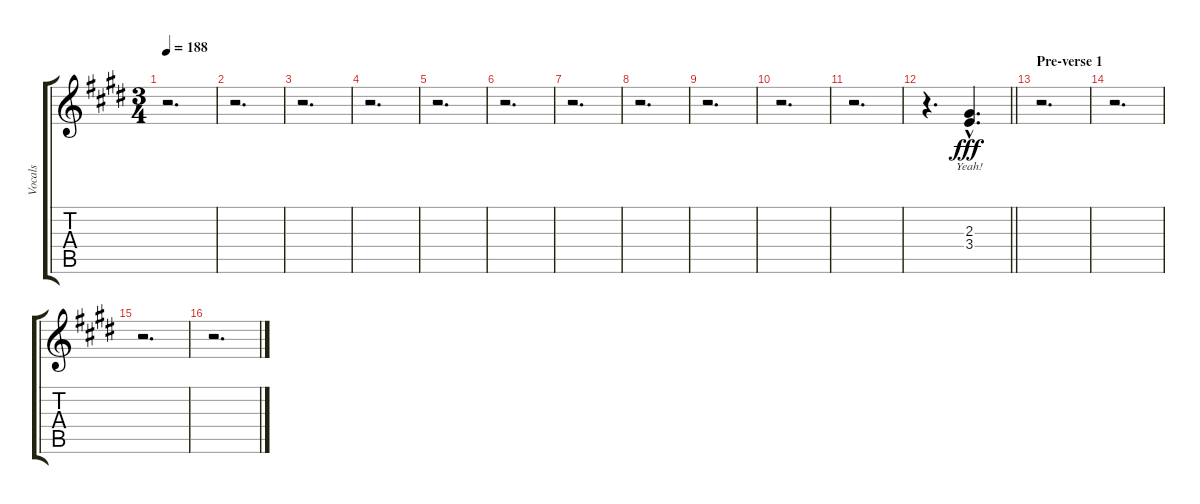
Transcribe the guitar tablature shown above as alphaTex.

\track ("Vocals" "Vocals") {instrument distortionguitar}
\staff {score tabs}
\tuning (Eb4 Bb3 Gb3 Db3 Ab2 Eb2) {hide}
\ts (3 4)
\tempo 188
\clef g2
\ks e
r.2{d dy fff} |
r.2{d} |
r.2{d} |
r.2{d} |
r.2{d} |
r.2{d} |
r.2{d} |
r.2{d} |
r.2{d} |
r.2{d} |
r.2{d} |
\barLineRight lightlight
r.4{d instrument gunshot} (2.3{hac} 3.4{hac}).4{d lyrics (0 "Yeah!") lyrics (1 "") lyrics (2 "") lyrics (3 "") lyrics (4 "")} |
\section ("" "Pre-verse 1")
r.2{d instrument distortionguitar} |
r.2{d} |
r.2{d} |
r.2{d}
